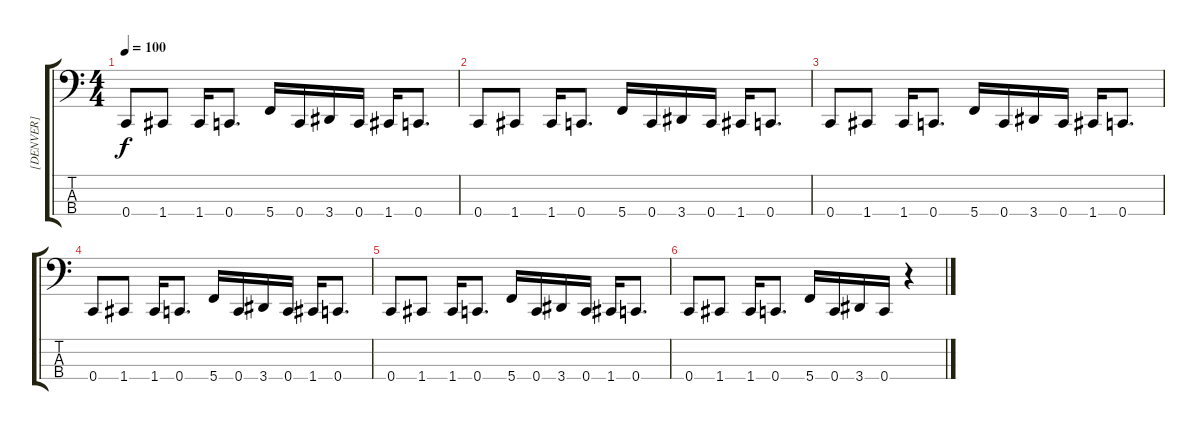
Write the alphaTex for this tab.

\track ("[DENVER]" "[DENVER]") {instrument electricbasspick}
\staff {score tabs}
\tuning (Eb2 Bb1 F1 C1) {hide}
\ts (4 4)
\tempo 100
\clef f4
\ks c
0.4.8{dy f} 1.4.8 1.4.16 0.4.8{d} 5.4.16 0.4.16 3.4.16 0.4.16 1.4.16 0.4.8{d} |
0.4.8 1.4.8 1.4.16 0.4.8{d} 5.4.16 0.4.16 3.4.16 0.4.16 1.4.16 0.4.8{d} |
0.4.8 1.4.8 1.4.16 0.4.8{d} 5.4.16 0.4.16 3.4.16 0.4.16 1.4.16 0.4.8{d} |
0.4.8 1.4.8 1.4.16 0.4.8{d} 5.4.16 0.4.16 3.4.16 0.4.16 1.4.16 0.4.8{d} |
0.4.8 1.4.8 1.4.16 0.4.8{d} 5.4.16 0.4.16 3.4.16 0.4.16 1.4.16 0.4.8{d} |
0.4.8 1.4.8 1.4.16 0.4.8{d} 5.4.16 0.4.16 3.4.16 0.4.16 r.4
